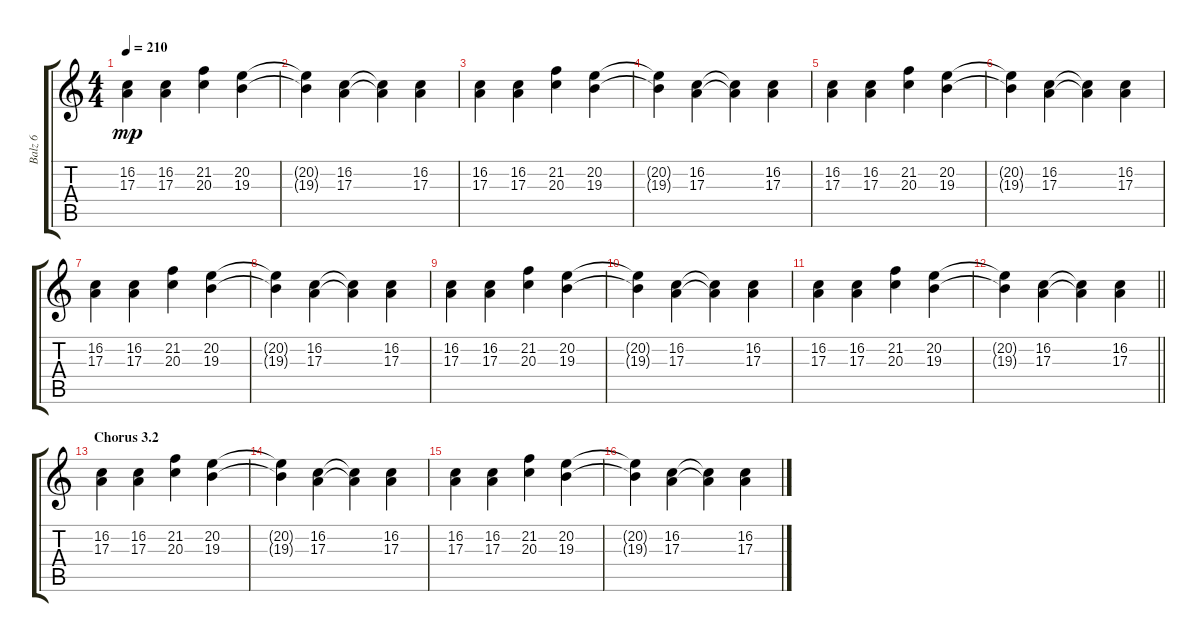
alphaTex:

\track ("Balz 6" "Balz 6") {instrument lead6voice}
\staff {score tabs}
\tuning (Db4 Ab3 E3 B2 Gb2 B1) {hide}
\ts (4 4)
\tempo 210
\clef g2
\ks c
(16.2 17.3).4{dy mp} (16.2 17.3).4 (21.2 20.3).4 (20.2 19.3).4 |
(20.2{t} 19.3{t}).4 (16.2 17.3).4 (16.2{t} 17.3{t}).4 (16.2 17.3).4 |
(16.2 17.3).4 (16.2 17.3).4 (21.2 20.3).4 (20.2 19.3).4 |
(20.2{t} 19.3{t}).4 (16.2 17.3).4 (16.2{t} 17.3{t}).4 (16.2 17.3).4 |
(16.2 17.3).4 (16.2 17.3).4 (21.2 20.3).4 (20.2 19.3).4 |
(20.2{t} 19.3{t}).4 (16.2 17.3).4 (16.2{t} 17.3{t}).4 (16.2 17.3).4 |
(16.2 17.3).4 (16.2 17.3).4 (21.2 20.3).4 (20.2 19.3).4 |
(20.2{t} 19.3{t}).4 (16.2 17.3).4 (16.2{t} 17.3{t}).4 (16.2 17.3).4 |
(16.2 17.3).4 (16.2 17.3).4 (21.2 20.3).4 (20.2 19.3).4 |
(20.2{t} 19.3{t}).4 (16.2 17.3).4 (16.2{t} 17.3{t}).4 (16.2 17.3).4 |
(16.2 17.3).4 (16.2 17.3).4 (21.2 20.3).4 (20.2 19.3).4 |
\barLineRight lightlight
(20.2{t} 19.3{t}).4 (16.2 17.3).4 (16.2{t} 17.3{t}).4 (16.2 17.3).4 |
\section ("" "Chorus 3.2")
(16.2 17.3).4 (16.2 17.3).4 (21.2 20.3).4 (20.2 19.3).4 |
(20.2{t} 19.3{t}).4 (16.2 17.3).4 (16.2{t} 17.3{t}).4 (16.2 17.3).4 |
(16.2 17.3).4 (16.2 17.3).4 (21.2 20.3).4 (20.2 19.3).4 |
(20.2{t} 19.3{t}).4 (16.2 17.3).4 (16.2{t} 17.3{t}).4 (16.2 17.3).4
